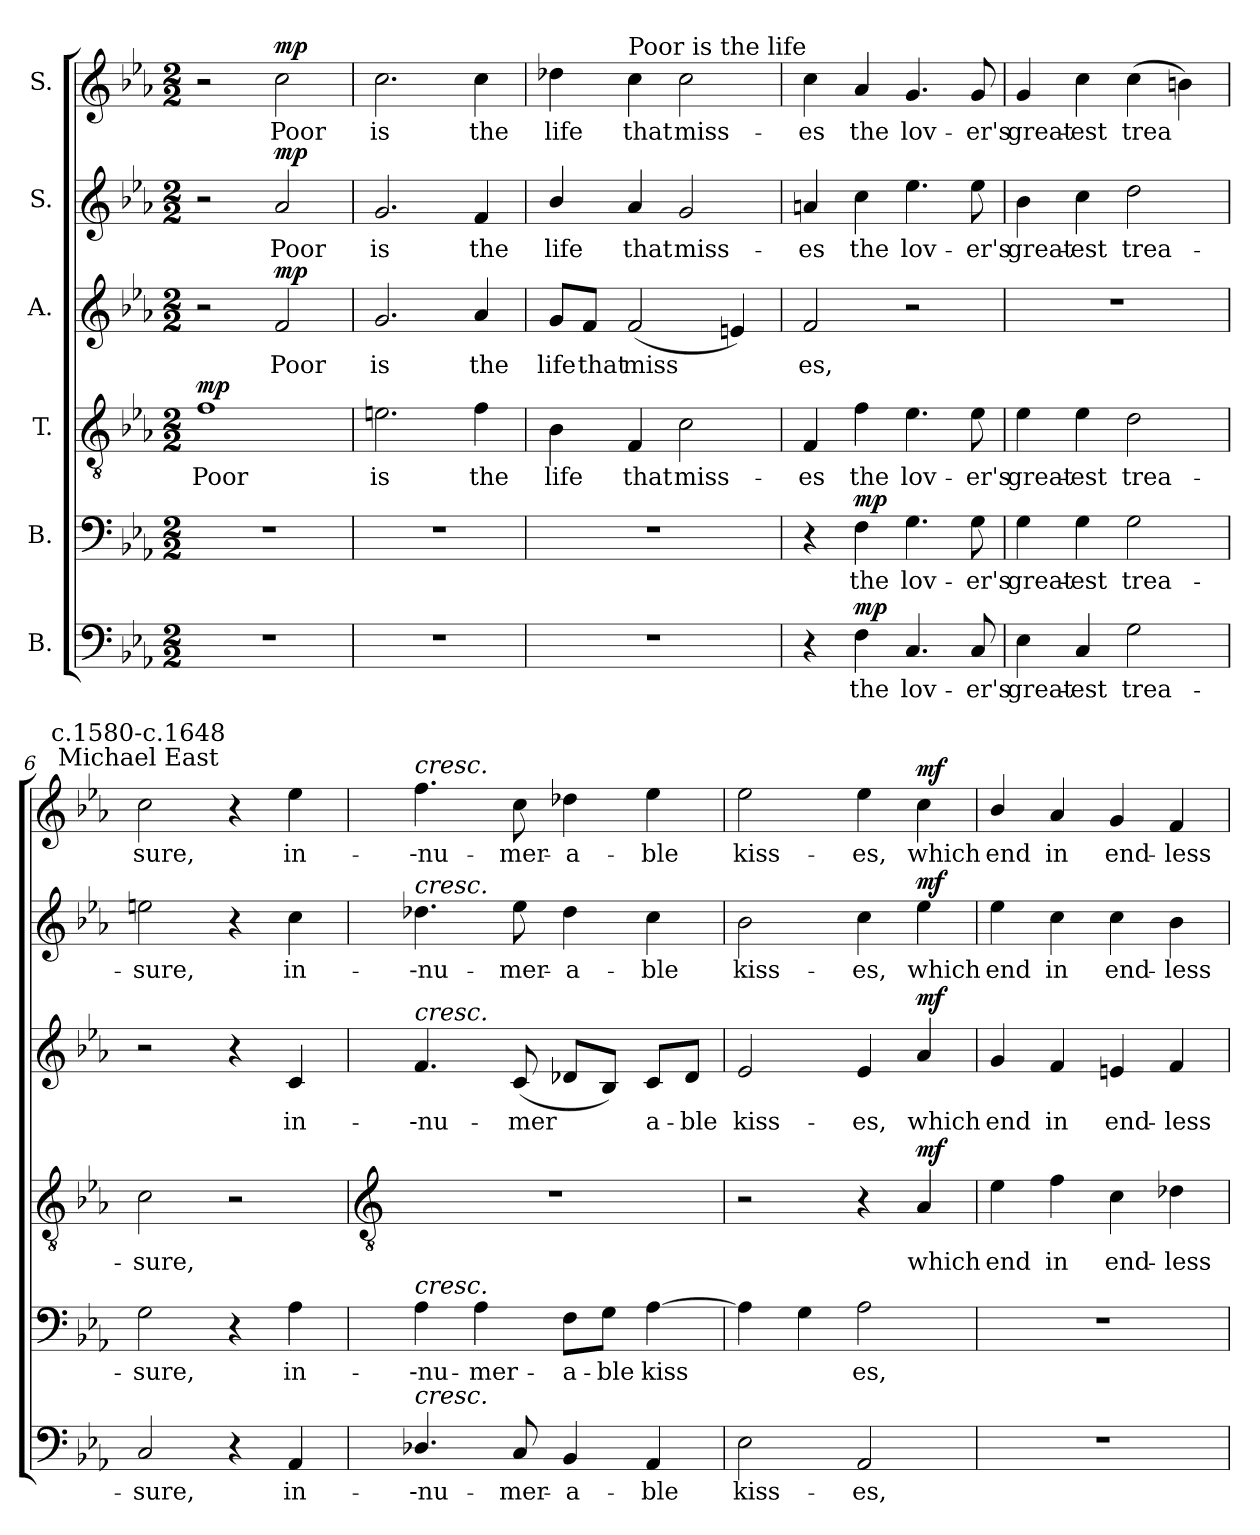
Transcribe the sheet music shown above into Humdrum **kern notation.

**kern	**text	**dynam	**kern	**text	**dynam	**kern	**text	**dynam	**kern	**text	**dynam	**kern	**text	**dynam	**kern	**text	**dynam
*part6	*part6	*part6	*part5	*part5	*part5	*part4	*part4	*part4	*part3	*part3	*part3	*part2	*part2	*part2	*part1	*part1	*part1
*staff6	*staff6	*staff6	*staff5	*staff5	*staff5	*staff4	*staff4	*staff4	*staff3	*staff3	*staff3	*staff2	*staff2	*staff2	*staff1	*staff1	*staff1
*I"B.	*	*	*I"B.	*	*	*I"T.	*	*	*I"A.	*	*	*I"S.	*	*	*I"S.	*	*
*clefF4	*	*	*clefF4	*	*	*clefGv2	*	*	*clefG2	*	*	*clefG2	*	*	*clefG2	*	*
*k[b-e-a-]	*	*	*k[b-e-a-]	*	*	*k[b-e-a-]	*	*	*k[b-e-a-]	*	*	*k[b-e-a-]	*	*	*k[b-e-a-]	*	*
*E-:	*	*	*E-:	*	*	*E-:	*	*	*E-:	*	*	*E-:	*	*	*E-:	*	*
*M2/2	*	*	*M2/2	*	*	*M2/2	*	*	*M2/2	*	*	*M2/2	*	*	*M2/2	*	*
=1	=1	=1	=1	=1	=1	=1	=1	=1	=1	=1	=1	=1	=1	=1	=1	=1	=1
!	!	!	!	!	!	!	!LO:LY:b	!LO:DY:a	!	!	!	!	!	!	!	!	!
1r	.	.	1r	.	.	1f	Poor	mp	2r	.	.	2r	.	.	2r	.	.
!	!	!	!	!	!	!	!	!	!	!LO:LY:b	!LO:DY:a	!	!LO:LY:b	!LO:DY:a	!	!LO:LY:b	!LO:DY:a
.	.	.	.	.	.	.	.	.	2f	Poor	mp	2a-	Poor	mp	2cc	Poor	mp
=2	=2	=2	=2	=2	=2	=2	=2	=2	=2	=2	=2	=2	=2	=2	=2	=2	=2
!	!	!	!	!	!	!	!LO:LY:b	!	!	!LO:LY:b	!	!	!LO:LY:b	!	!	!LO:LY:b	!
1r	.	.	1r	.	.	2.en	is	.	2.g	is	.	2.g	is	.	2.cc	is	.
!	!	!	!	!	!	!	!LO:LY:b	!	!	!LO:LY:b	!	!	!LO:LY:b	!	!	!LO:LY:b	!
.	.	.	.	.	.	4f	the	.	4a-	the	.	4f	the	.	4cc	the	.
=3	=3	=3	=3	=3	=3	=3	=3	=3	=3	=3	=3	=3	=3	=3	=3	=3	=3
!	!	!	!	!	!	!	!LO:LY:b	!	!	!LO:LY:b	!	!	!LO:LY:b	!	!	!LO:LY:b	!
1r	.	.	1r	.	.	4B-	life	.	8gL	life	.	4b-/	life	.	4dd-X	life	.
!	!	!	!	!	!	!	!	!	!	!LO:LY:b	!	!	!	!	!	!	!
.	.	.	.	.	.	.	.	.	8fJ	that	.	.	.	.	.	.	.
!	!	!	!	!	!	!	!	!	!	!	!	!	!	!	!LO:TX:a:t=Poor is the life	!	!
!	!	!	!	!	!	!	!LO:LY:b	!	!	!LO:LY:b	!	!	!LO:LY:b	!	!	!LO:LY:b	!
.	.	.	.	.	.	4F	that	.	(<2f	miss	.	4a-	that	.	4cc	that	.
!	!	!	!	!	!	!	!LO:LY:b	!	!	!	!	!	!LO:LY:b	!	!	!LO:LY:b	!
.	.	.	.	.	.	2c	miss-	.	.	.	.	2g	miss-	.	2cc	miss-	.
.	.	.	.	.	.	.	.	.	4en)	.	.	.	.	.	.	.	.
=4	=4	=4	=4	=4	=4	=4	=4	=4	=4	=4	=4	=4	=4	=4	=4	=4	=4
!	!	!	!	!	!	!	!LO:LY:b	!	!	!LO:LY:b	!	!	!LO:LY:b	!	!	!LO:LY:b	!
4r	.	.	4r	.	.	4F	-es	.	2f	es,	.	4an	-es	.	4cc	-es	.
!	!LO:LY:b	!LO:DY:a	!	!LO:LY:b	!LO:DY:b	!	!LO:LY:b	!	!	!	!	!	!LO:LY:b	!	!	!LO:LY:b	!
4F	the	mp	4F	the	mp	4f	the	.	.	.	.	4cc	the	.	4a-	the	.
!	!LO:LY:b	!	!	!LO:LY:b	!	!	!LO:LY:b	!	!	!	!	!	!LO:LY:b	!	!	!LO:LY:b	!
4.C	lov-	.	4.G	lov-	.	4.e-	lov-	.	2r	.	.	4.ee-	lov-	.	4.g	lov-	.
!	!LO:LY:b	!	!	!LO:LY:b	!	!	!LO:LY:b	!	!	!	!	!	!LO:LY:b	!	!	!LO:LY:b	!
8C	-er's	.	8G	-er's	.	8e-	-er's	.	.	.	.	8ee-	-er's	.	8g	-er's	.
=5	=5	=5	=5	=5	=5	=5	=5	=5	=5	=5	=5	=5	=5	=5	=5	=5	=5
!	!LO:LY:b	!	!	!LO:LY:b	!	!	!LO:LY:b	!	!	!	!	!	!LO:LY:b	!	!	!LO:LY:b	!
4E-	great-	.	4G	great-	.	4e-	great-	.	1r	.	.	4b-	great-	.	4g	great-	.
!	!LO:LY:b	!	!	!LO:LY:b	!	!	!LO:LY:b	!	!	!	!	!	!LO:LY:b	!	!	!LO:LY:b	!
4C	-est	.	4G	-est	.	4e-	-est	.	.	.	.	4cc	-est	.	4cc	-est	.
!	!LO:LY:b	!	!	!LO:LY:b	!	!	!LO:LY:b	!	!	!	!	!	!LO:LY:b	!	!	!LO:LY:b	!
2G	trea-	.	2G	trea-	.	2d	trea-	.	.	.	.	2dd	trea-	.	(>4cc	trea	.
.	.	.	.	.	.	.	.	.	.	.	.	.	.	.	4bn)	.	.
=6	=6	=6	=6	=6	=6	=6	=6	=6	=6	=6	=6	=6	=6	=6	=6	=6	=6
!	!	!	!	!	!	!	!	!	!	!	!	!	!	!	!LO:TX:a:cj:t=Michael East	!	!
!	!	!	!	!	!	!	!	!	!	!	!	!	!	!	!LO:TX:a:cj:t=c.1580-c.1648	!	!
!	!LO:LY:b	!	!	!LO:LY:b	!	!	!LO:LY:b	!	!	!	!	!	!LO:LY:b	!	!	!LO:LY:b	!
2C	-sure,	.	2G	-sure,	.	2c	-sure,	.	2r	.	.	2een	-sure,	.	2cc	sure,	.
4r	.	.	4r	.	.	2r	.	.	4r	.	.	4r	.	.	4r	.	.
!	!LO:LY:b	!	!	!LO:LY:b	!	!	!	!	!	!LO:LY:b	!	!	!LO:LY:b	!	!	!LO:LY:b	!
4AA-	in-	.	4A-	in-	.	.	.	.	4c	in-	.	4cc	in-	.	4ee-	in-	.
!!LO:LB:g=z
=7	=7	=7	=7	=7	=7	=7	=7	=7	=7	=7	=7	=7	=7	=7	=7	=7	=7
*	*	*	*	*	*	*clefGv2	*	*	*	*	*	*	*	*	*	*	*
!	!	!	!	!	!	!	!	!	!	!	!	!	!	!	!LO:TX:a:i:t=cresc.	!	!
!	!	!	!	!	!	!	!	!	!	!	!	!LO:TX:a:i:t=cresc.	!	!	!	!	!
!	!	!	!	!	!	!	!	!	!LO:TX:a:i:t=cresc.	!	!	!	!	!	!	!	!
!	!	!	!LO:TX:a:i:t=cresc.	!	!	!	!	!	!	!	!	!	!	!	!	!	!
!LO:TX:a:i:t=cresc.	!	!	!	!	!	!	!	!	!	!	!	!	!	!	!	!	!
!	!LO:LY:b	!	!	!LO:LY:b	!	!	!	!	!	!LO:LY:b	!	!	!LO:LY:b	!	!	!LO:LY:b	!
4.D-X/	--nu-	.	4A-	--nu-	.	1r	.	.	4.f	--nu-	.	4.dd-X	--nu-	.	4.ff	--nu-	.
!	!	!	!	!LO:LY:b	!	!	!	!	!	!	!	!	!	!	!	!	!
.	.	.	4A-	-mer-	.	.	.	.	.	.	.	.	.	.	.	.	.
!	!LO:LY:b	!	!	!	!	!	!	!	!	!LO:LY:b	!	!	!LO:LY:b	!	!	!LO:LY:b	!
8C	-mer-	.	.	.	.	.	.	.	(<8c	-mer	.	8ee-	-mer-	.	8cc	-mer-	.
!	!LO:LY:b	!	!	!LO:LY:b	!	!	!	!	!	!	!	!	!LO:LY:b	!	!	!LO:LY:b	!
4BB-	-a-	.	8FL	-a-	.	.	.	.	8d-XL	.	.	4dd-	-a-	.	4dd-X	-a-	.
!	!	!	!	!LO:LY:b	!	!	!	!	!	!	!	!	!	!	!	!	!
.	.	.	8GJ	-ble	.	.	.	.	8B-J)	.	.	.	.	.	.	.	.
!	!LO:LY:b	!	!	!LO:LY:b	!	!	!	!	!	!LO:LY:b	!	!	!LO:LY:b	!	!	!LO:LY:b	!
4AA-	-ble	.	[4A-	kiss	.	.	.	.	8cL	a-	.	4cc	-ble	.	4ee-	-ble	.
!	!	!	!	!	!	!	!	!	!	!LO:LY:b	!	!	!	!	!	!	!
.	.	.	.	.	.	.	.	.	8d-J	-ble	.	.	.	.	.	.	.
=8	=8	=8	=8	=8	=8	=8	=8	=8	=8	=8	=8	=8	=8	=8	=8	=8	=8
!	!LO:LY:b	!	!	!	!	!	!	!	!	!LO:LY:b	!	!	!LO:LY:b	!	!	!LO:LY:b	!
2E-	kiss-	.	4A-]	.	.	2r	.	.	2e-	kiss-	.	2b-	kiss-	.	2ee-	kiss-	.
.	.	.	4G	.	.	.	.	.	.	.	.	.	.	.	.	.	.
!	!LO:LY:b	!	!	!LO:LY:b	!	!	!	!	!	!LO:LY:b	!	!	!LO:LY:b	!	!	!LO:LY:b	!
2AA-	-es,	.	2A-	es,	.	4r	.	.	4e-	-es,	.	4cc	-es,	.	4ee-	-es,	.
!	!	!	!	!	!	!	!LO:LY:b	!LO:DY:b	!	!LO:LY:b	!LO:DY:b	!	!LO:LY:b	!LO:DY:b	!	!LO:LY:b	!LO:DY:a
.	.	.	.	.	.	4A-	which	mf	4a-	which	mf	4ee-	which	mf	4cc	which	mf
=9	=9	=9	=9	=9	=9	=9	=9	=9	=9	=9	=9	=9	=9	=9	=9	=9	=9
!	!	!	!	!	!	!	!LO:LY:b	!	!	!LO:LY:b	!	!	!LO:LY:b	!	!	!LO:LY:b	!
1r	.	.	1r	.	.	4e-	end	.	4g	end	.	4ee-	end	.	4b-/	end	.
!	!	!	!	!	!	!	!LO:LY:b	!	!	!LO:LY:b	!	!	!LO:LY:b	!	!	!LO:LY:b	!
.	.	.	.	.	.	4f	in	.	4f	in	.	4cc	in	.	4a-	in	.
!	!	!	!	!	!	!	!LO:LY:b	!	!	!LO:LY:b	!	!	!LO:LY:b	!	!	!LO:LY:b	!
.	.	.	.	.	.	4c	end-	.	4en	end-	.	4cc	end-	.	4g	end-	.
!	!	!	!	!	!	!	!LO:LY:b	!	!	!LO:LY:b	!	!	!LO:LY:b	!	!	!LO:LY:b	!
.	.	.	.	.	.	4d-X	-less	.	4f	-less	.	4b-	-less	.	4f	-less	.
=	=	=	=	=	=	=	=	=	=	=	=	=	=	=	=	=	=
*-	*-	*-	*-	*-	*-	*-	*-	*-	*-	*-	*-	*-	*-	*-	*-	*-	*-
